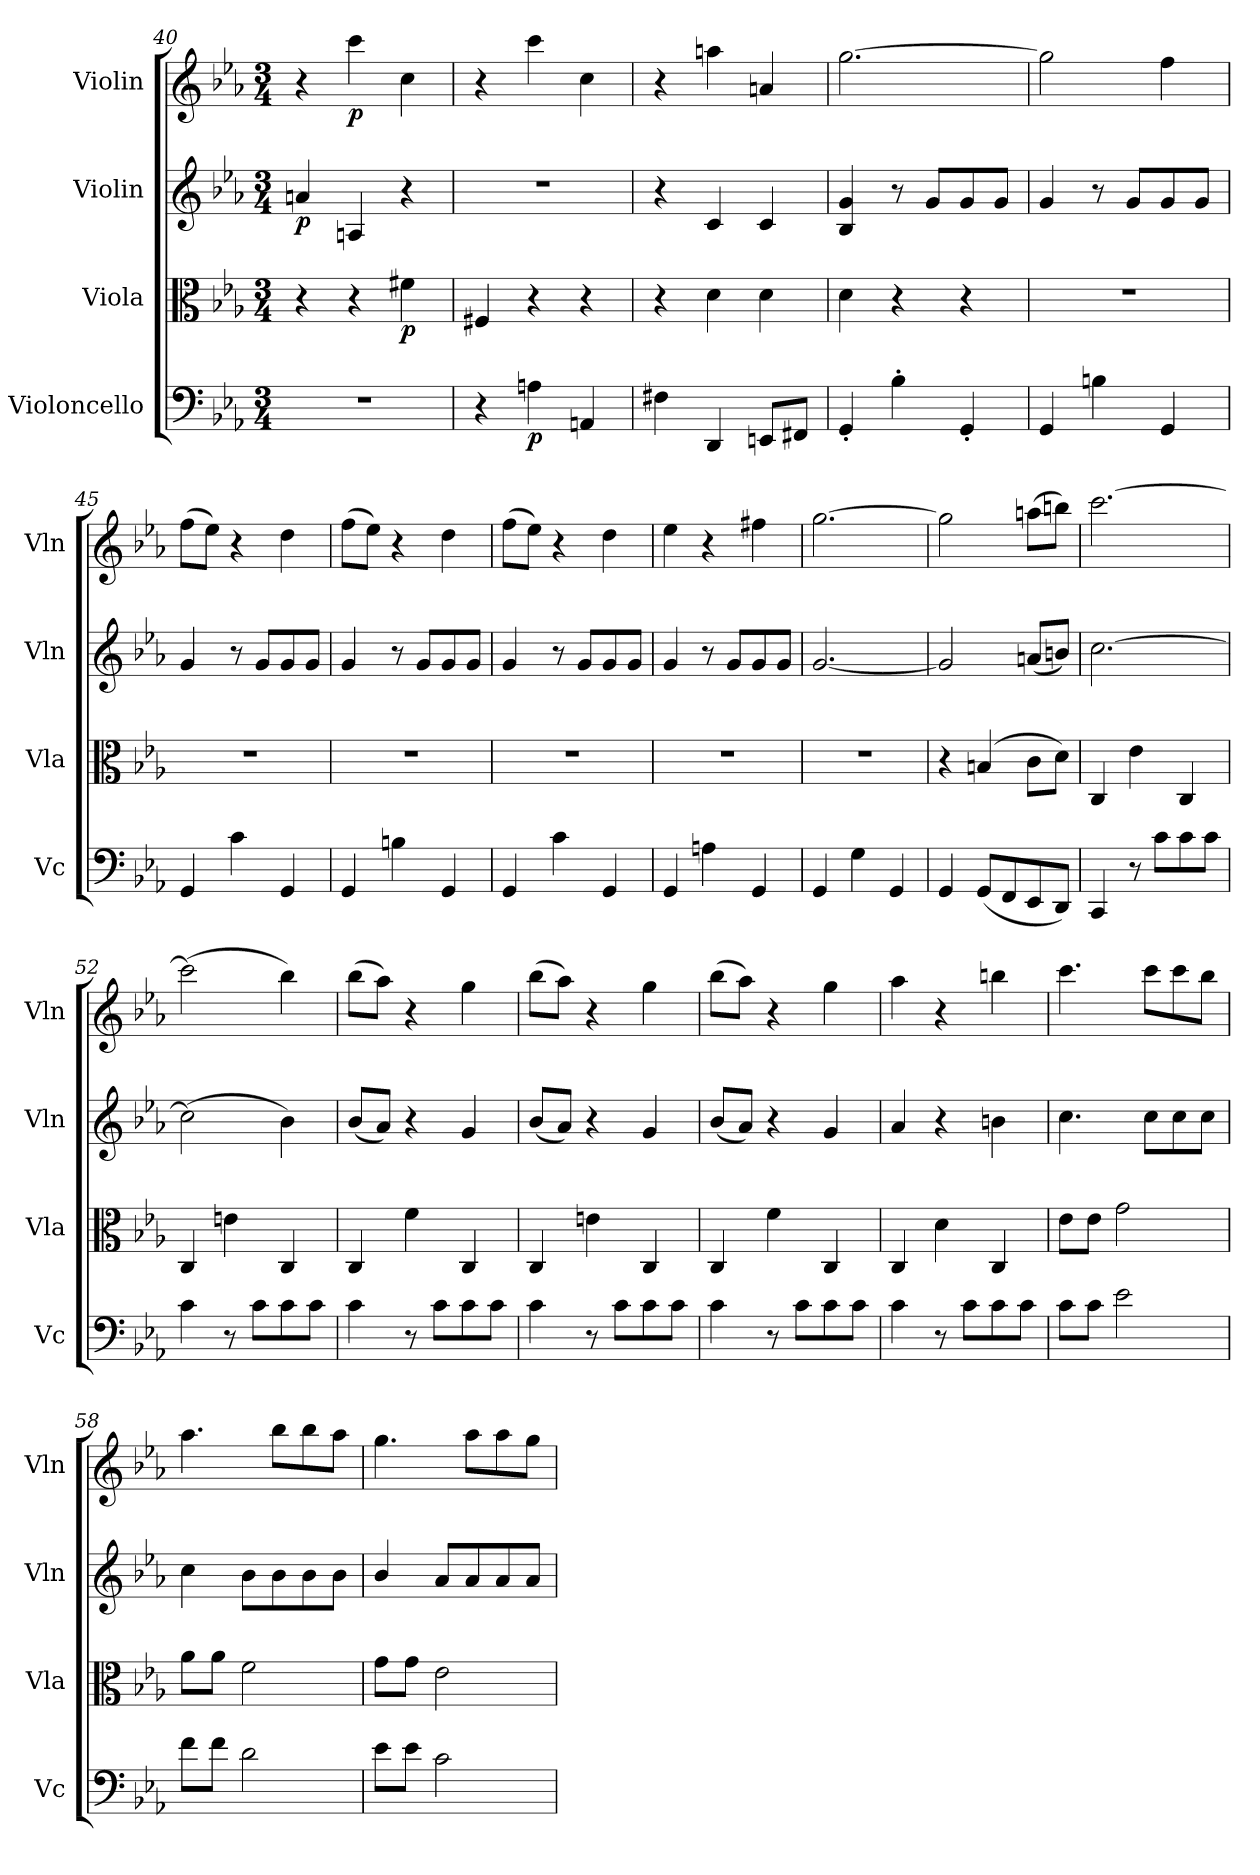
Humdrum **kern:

**kern	**dynam	**kern	**dynam	**kern	**dynam	**kern	**dynam
*part4	*part4	*part3	*part3	*part2	*part2	*part1	*part1
*staff4	*staff4	*staff3	*staff3	*staff2	*staff2	*staff1	*staff1
*I"Violoncello	*	*I"Viola	*	*I"Violin	*	*I"Violin	*
*I'Vc	*	*I'Vla	*	*I'Vln	*	*I'Vln	*
*clefF4	*	*clefC3	*	*clefG2	*	*clefG2	*
*k[b-e-a-]	*	*k[b-e-a-]	*	*k[b-e-a-]	*	*k[b-e-a-]	*
*c:	*	*c:	*	*c:	*	*c:	*
*M3/4	*	*M3/4	*	*M3/4	*	*M3/4	*
=40	=40	=40	=40	=40	=40	=40	=40
2.r	.	4r	.	4an/	p	4r	.
.	.	4r	.	4An/	.	4ccc\	p
.	.	4f#X\	p	4r	.	4cc\	.
=41	=41	=41	=41	=41	=41	=41	=41
4r	.	4F#X/	.	2.r	.	4r	.
4An\	p	4r	.	.	.	4ccc\	.
4AAn/	.	4r	.	.	.	4cc\	.
=42	=42	=42	=42	=42	=42	=42	=42
4F#X\	.	4r	.	4r	.	4r	.
4DD/	.	4d\	.	4c/	.	4aan\	.
8EEn/L	.	4d\	.	4c/	.	4an/	.
8FF#X/J	.	.	.	.	.	.	.
=43	=43	=43	=43	=43	=43	=43	=43
4GG'/	.	4d\	.	4B-/ 4g/	.	[2.gg\	.
4B-'\	.	4r	.	8r	.	.	.
.	.	.	.	8g/L	.	.	.
4GG'/	.	4r	.	8g/	.	.	.
.	.	.	.	8g/J	.	.	.
=44	=44	=44	=44	=44	=44	=44	=44
4GG/	.	2.r	.	4g/	.	2gg\]	.
4Bn\	.	.	.	8r	.	.	.
.	.	.	.	8g/L	.	.	.
4GG/	.	.	.	8g/	.	4ff\	.
.	.	.	.	8g/J	.	.	.
=45	=45	=45	=45	=45	=45	=45	=45
4GG/	.	2.r	.	4g/	.	(8ff\L	.
.	.	.	.	.	.	8ee-\J)	.
4c\	.	.	.	8r	.	4r	.
.	.	.	.	8g/L	.	.	.
4GG/	.	.	.	8g/	.	4dd\	.
.	.	.	.	8g/J	.	.	.
=46	=46	=46	=46	=46	=46	=46	=46
4GG/	.	2.r	.	4g/	.	(8ff\L	.
.	.	.	.	.	.	8ee-\J)	.
4Bn\	.	.	.	8r	.	4r	.
.	.	.	.	8g/L	.	.	.
4GG/	.	.	.	8g/	.	4dd\	.
.	.	.	.	8g/J	.	.	.
=47	=47	=47	=47	=47	=47	=47	=47
4GG/	.	2.r	.	4g/	.	(8ff\L	.
.	.	.	.	.	.	8ee-\J)	.
4c\	.	.	.	8r	.	4r	.
.	.	.	.	8g/L	.	.	.
4GG/	.	.	.	8g/	.	4dd\	.
.	.	.	.	8g/J	.	.	.
=48	=48	=48	=48	=48	=48	=48	=48
4GG/	.	2.r	.	4g/	.	4ee-\	.
4An\	.	.	.	8r	.	4r	.
.	.	.	.	8g/L	.	.	.
4GG/	.	.	.	8g/	.	4ff#X\	.
.	.	.	.	8g/J	.	.	.
=49	=49	=49	=49	=49	=49	=49	=49
4GG/	.	2.r	.	[2.g/	.	[2.gg\	.
4G\	.	.	.	.	.	.	.
4GG/	.	.	.	.	.	.	.
=50	=50	=50	=50	=50	=50	=50	=50
4GG/	.	4r	.	2g/]	.	2gg\]	.
(8GG/L	.	(4Bn/	.	.	.	.	.
8FF/	.	.	.	.	.	.	.
8EE-/	.	8c\L	.	(8an/L	.	(8aan\L	.
8DD/J)	.	8d\J)	.	8bn/J)	.	8bbn\J)	.
=51	=51	=51	=51	=51	=51	=51	=51
4CC/	.	4C/	.	[2.cc\	.	[2.ccc\	.
8r	.	4e-\	.	.	.	.	.
8c\L	.	.	.	.	.	.	.
8c\	.	4C/	.	.	.	.	.
8c\J	.	.	.	.	.	.	.
=52	=52	=52	=52	=52	=52	=52	=52
4c\	.	4C/	.	(2cc\]	.	(2ccc\]	.
8r	.	4en\	.	.	.	.	.
8c\L	.	.	.	.	.	.	.
8c\	.	4C/	.	4b-\)	.	4bb-\)	.
8c\J	.	.	.	.	.	.	.
=53	=53	=53	=53	=53	=53	=53	=53
4c\	.	4C/	.	(8b-/L	.	(8bb-\L	.
.	.	.	.	8a-/J)	.	8aa-\J)	.
8r	.	4f\	.	4r	.	4r	.
8c\L	.	.	.	.	.	.	.
8c\	.	4C/	.	4g/	.	4gg\	.
8c\J	.	.	.	.	.	.	.
=54	=54	=54	=54	=54	=54	=54	=54
4c\	.	4C/	.	(8b-/L	.	(8bb-\L	.
.	.	.	.	8a-/J)	.	8aa-\J)	.
8r	.	4en\	.	4r	.	4r	.
8c\L	.	.	.	.	.	.	.
8c\	.	4C/	.	4g/	.	4gg\	.
8c\J	.	.	.	.	.	.	.
=55	=55	=55	=55	=55	=55	=55	=55
4c\	.	4C/	.	(8b-/L	.	(8bb-\L	.
.	.	.	.	8a-/J)	.	8aa-\J)	.
8r	.	4f\	.	4r	.	4r	.
8c\L	.	.	.	.	.	.	.
8c\	.	4C/	.	4g/	.	4gg\	.
8c\J	.	.	.	.	.	.	.
=56	=56	=56	=56	=56	=56	=56	=56
4c\	.	4C/	.	4a-/	.	4aa-\	.
8r	.	4d\	.	4r	.	4r	.
8c\L	.	.	.	.	.	.	.
8c\	.	4C/	.	4bn\	.	4bbn\	.
8c\J	.	.	.	.	.	.	.
=57	=57	=57	=57	=57	=57	=57	=57
8c\L	.	8e-\L	.	4.cc\	.	4.ccc\	.
8c\J	.	8e-\J	.	.	.	.	.
2e-\	.	2g\	.	.	.	.	.
.	.	.	.	8cc\L	.	8ccc\L	.
.	.	.	.	8cc\	.	8ccc\	.
.	.	.	.	8cc\J	.	8bb-\J	.
=58	=58	=58	=58	=58	=58	=58	=58
8f\L	.	8a-\L	.	4cc\	.	4.aa-\	.
8f\J	.	8a-\J	.	.	.	.	.
2d\	.	2f\	.	8b-\L	.	.	.
.	.	.	.	8b-\	.	8bb-\L	.
.	.	.	.	8b-\	.	8bb-\	.
.	.	.	.	8b-\J	.	8aa-\J	.
=59	=59	=59	=59	=59	=59	=59	=59
8e-\L	.	8g\L	.	4b-/	.	4.gg\	.
8e-\J	.	8g\J	.	.	.	.	.
2c\	.	2e-\	.	8a-/L	.	.	.
.	.	.	.	8a-/	.	8aa-\L	.
.	.	.	.	8a-/	.	8aa-\	.
.	.	.	.	8a-/J	.	8gg\J	.
=	=	=	=	=	=	=	=
*-	*-	*-	*-	*-	*-	*-	*-
